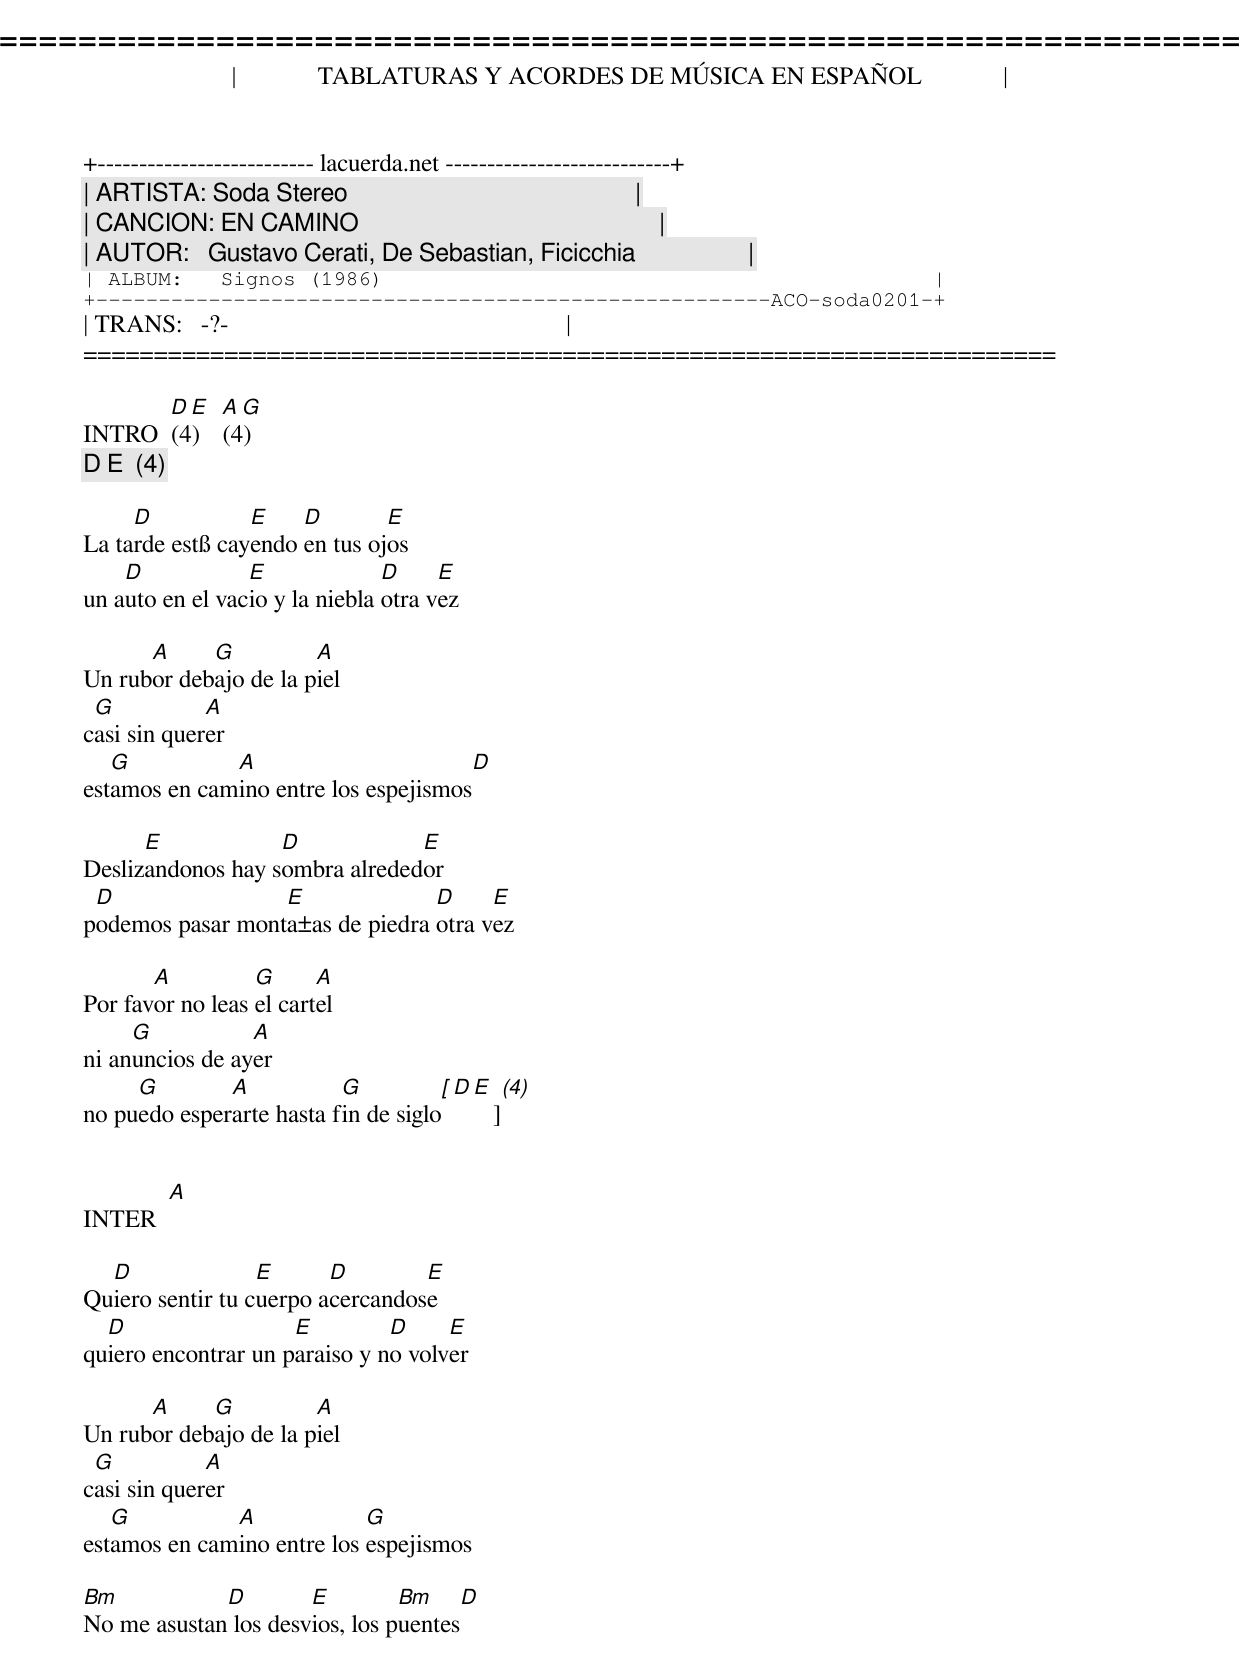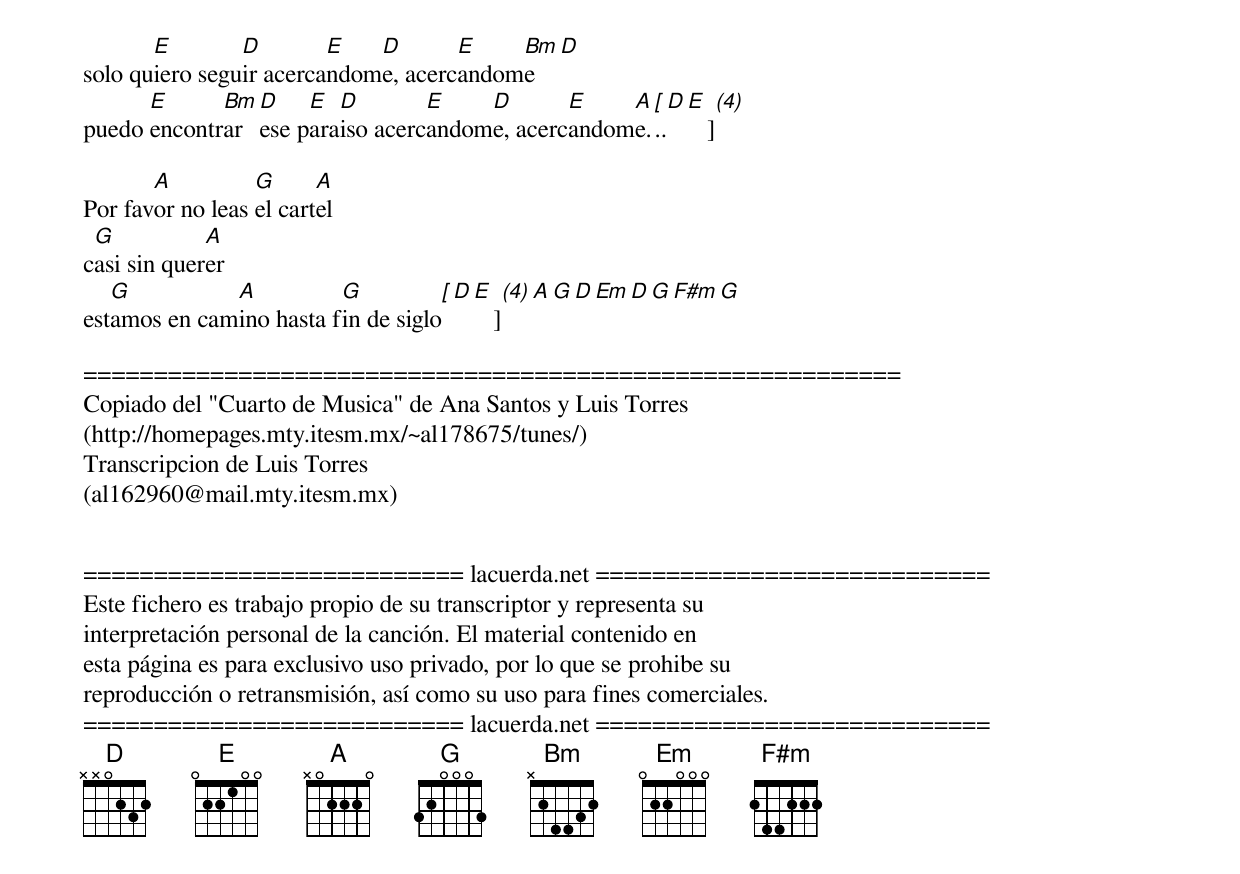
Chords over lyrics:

=====================================================================
|             TABLATURAS Y ACORDES DE MÚSICA EN ESPAÑOL             |
+-------------------------- lacuerda.net ---------------------------+
| ARTISTA: Soda Stereo                                              |
| CANCION: EN CAMINO                                                |
| AUTOR:   Gustavo Cerati, De Sebastian, Ficicchia                  |
| ALBUM:   Signos (1986)                                            |
+------------------------------------------------------ACO-soda0201-+
| TRANS:   -?-                                                      |
=====================================================================

INTRO [ D E ] (4)  [ A G ] (4)
      [ D E ] (4)

     D           E    D        E
La tarde estß cayendo en tus ojos
    D            E              D     E
un auto en el vacio y la niebla otra vez

      A     G          A
Un rubor debajo de la piel
 G           A
casi sin querer
   G          A                         D
estamos en camino entre los espejismos

      E            D            E
Deslizandonos hay sombra alrededor
 D                E              D     E
podemos pasar monta±as de piedra otra vez

       A          G      A
Por favor no leas el cartel
     G           A
ni anuncios de ayer
     G        A           G             [ D E ] (4)
no puedo esperarte hasta fin de siglo


INTER [ A ]

  D               E      D        E
Quiero sentir tu cuerpo acercandose
  D                  E         D     E
quiero encontrar un paraiso y no volver

      A     G          A
Un rubor debajo de la piel
 G           A
casi sin querer
   G          A             G
estamos en camino entre los espejismos

Bm           D        E         Bm     D
No me asustan los desvios, los puentes
       E        D        E   D       E    Bm  D
solo quiero seguir acercandome, acercandome
      E      Bm D    E  D        E    D       E    A [ D E ] (4)
puedo encontrar ese paraiso acercandome, acercandome...

       A          G      A
Por favor no leas el cartel
 G           A
casi sin querer
   G          A          G          [ D E ] (4)  A G D Em D G F#m G
estamos en camino hasta fin de siglo

==========================================================
Copiado del "Cuarto de Musica" de Ana Santos y Luis Torres
(http://homepages.mty.itesm.mx/~al178675/tunes/)
Transcripcion de Luis Torres
(al162960@mail.mty.itesm.mx)


=========================== lacuerda.net ============================
Este fichero es trabajo propio de su transcriptor y representa su
interpretación personal de la canción. El material contenido en
esta página es para exclusivo uso privado, por lo que se prohibe su
reproducción o retransmisión, así como su uso para fines comerciales.
=========================== lacuerda.net ============================
